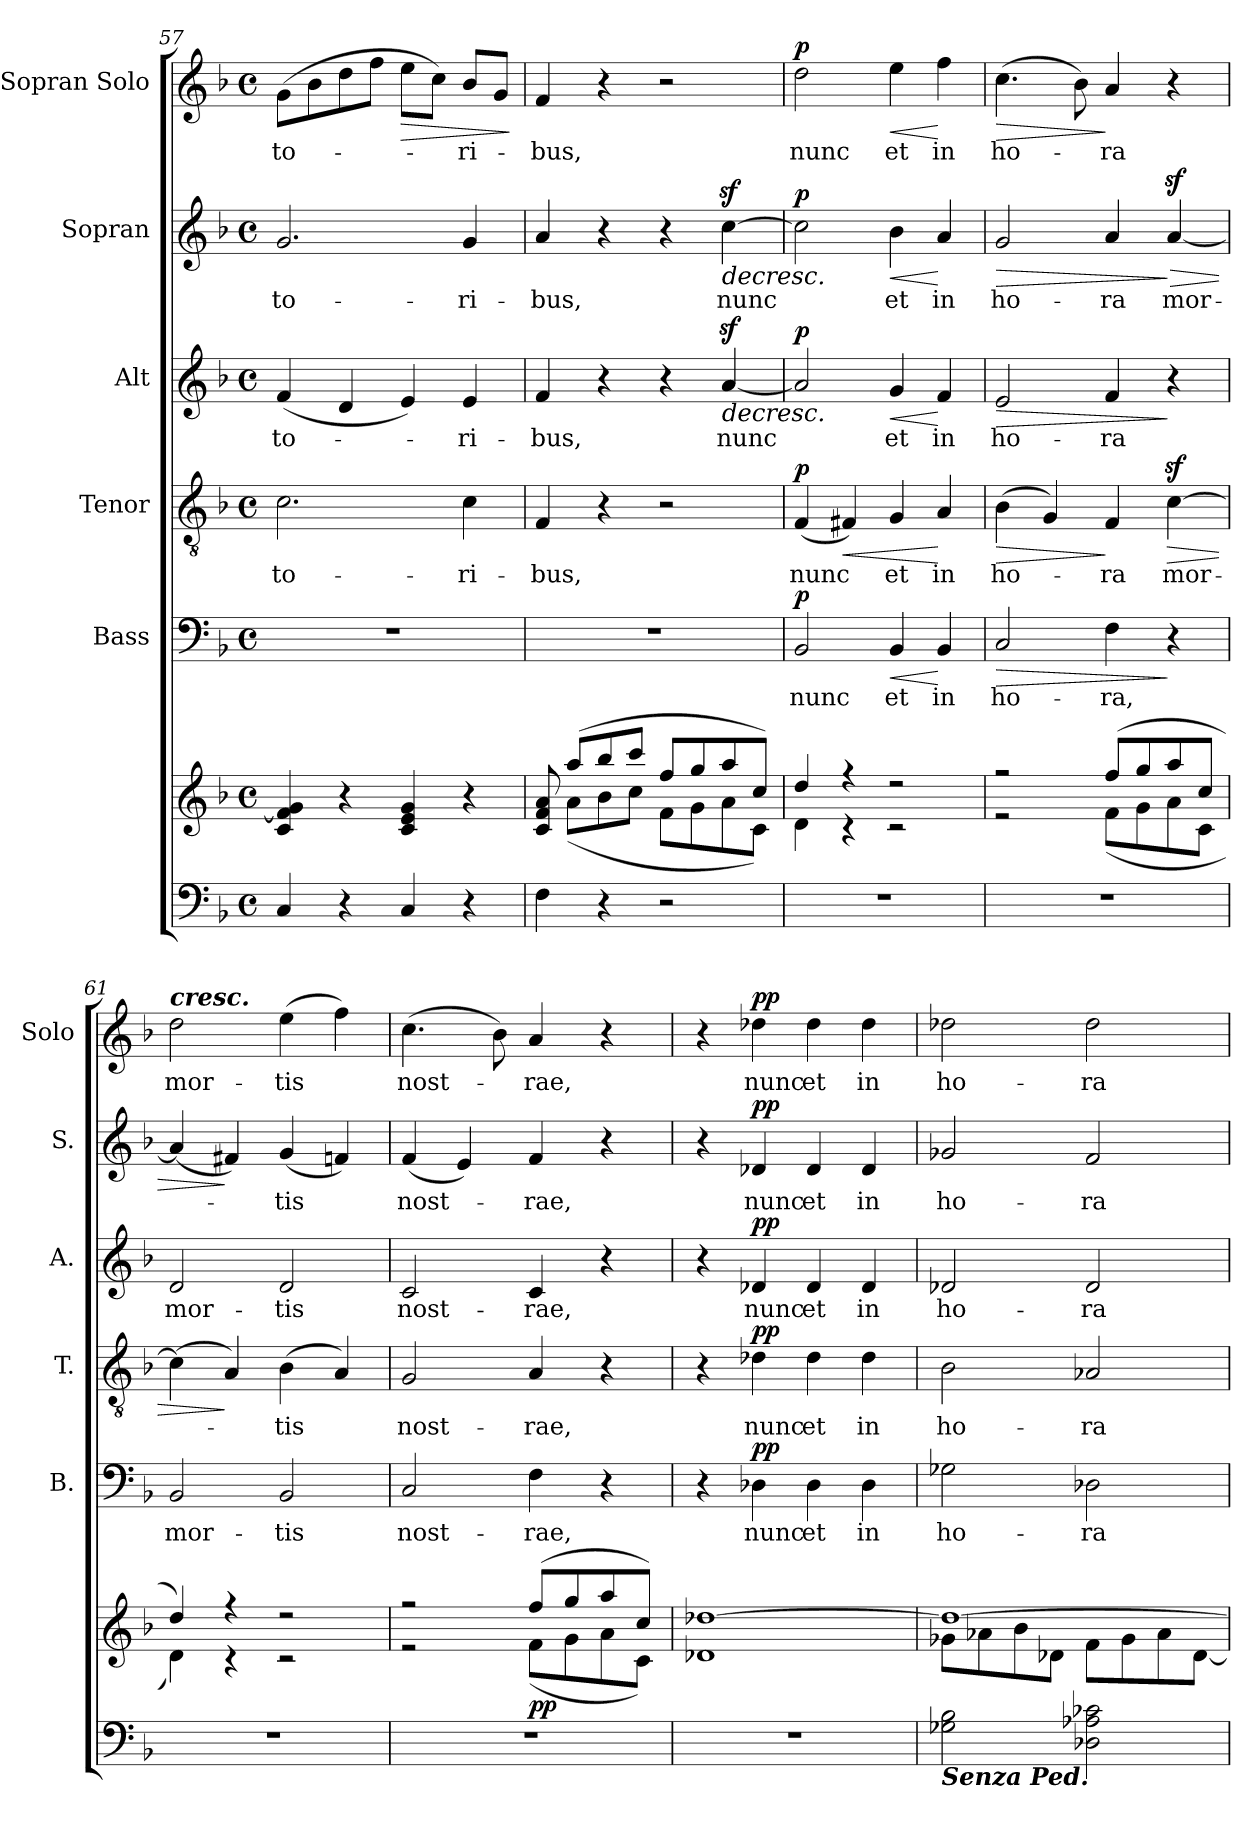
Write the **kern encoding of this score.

**kern	**kern	**dynam	**kern	**text	**dynam	**kern	**text	**dynam	**kern	**text	**dynam	**kern	**text	**dynam	**kern	**text	**dynam
*part6	*part6	*part6	*part5	*part5	*part5	*part4	*part4	*part4	*part3	*part3	*part3	*part2	*part2	*part2	*part1	*part1	*part1
*staff7	*staff6	*staff6/7	*staff5	*staff5	*staff5	*staff4	*staff4	*staff4	*staff3	*staff3	*staff3	*staff2	*staff2	*staff2	*staff1	*staff1	*staff1
*	*	*	*I"Bass	*	*	*I"Tenor	*	*	*I"Alt	*	*	*I"Sopran	*	*	*I"Sopran Solo	*	*
*	*	*	*I'B.	*	*	*I'T.	*	*	*I'A.	*	*	*I'S.	*	*	*I'Solo	*	*
*clefF4	*clefG2	*	*clefF4	*	*	*clefGv2	*	*	*clefG2	*	*	*clefG2	*	*	*clefG2	*	*
*k[b-]	*k[b-]	*	*k[b-]	*	*	*k[b-]	*	*	*k[b-]	*	*	*k[b-]	*	*	*k[b-]	*	*
*F:	*F:	*	*F:	*	*	*F:	*	*	*F:	*	*	*F:	*	*	*F:	*	*
*M4/4	*M4/4	*	*M4/4	*	*	*M4/4	*	*	*M4/4	*	*	*M4/4	*	*	*M4/4	*	*
*met(c)	*met(c)	*	*met(c)	*	*	*met(c)	*	*	*met(c)	*	*	*met(c)	*	*	*met(c)	*	*
=57	=57	=57	=57	=57	=57	=57	=57	=57	=57	=57	=57	=57	=57	=57	=57	=57	=57
!	!	!	!	!	!	!	!LO:LY:b	!	!	!LO:LY:b	!	!	!LO:LY:b	!	!	!LO:LY:b	!
4C/	4c/ 4f/] 4g/	.	1r	.	.	2.c\	-to-	.	(<4f/	-to-	.	2.g/	-to-	.	(>8g\L	-to-	.
.	.	.	.	.	.	.	.	.	.	.	.	.	.	.	8b-\	.	.
4r	4r	.	.	.	.	.	.	.	4d/	.	.	.	.	.	8dd\	.	.
.	.	.	.	.	.	.	.	.	.	.	.	.	.	.	8ff\J	.	.
!	!	!	!	!	!	!	!	!	!	!	!	!	!	!	!	!	!LO:HP:b
4C/	4c/ 4e/ 4g/	.	.	.	.	.	.	.	4e/)	.	.	.	.	.	8ee\L	.	>
.	.	.	.	.	.	.	.	.	.	.	.	.	.	.	8cc\J)	.	.
!	!	!	!	!	!	!	!LO:LY:b	!	!	!LO:LY:b	!	!	!LO:LY:b	!	!	!LO:LY:b	!
4r	4r	.	.	.	.	4c\	-ri-	.	4e/	-ri-	.	4g/	-ri-	.	8b-/L	-ri-	.
.	.	.	.	.	.	.	.	.	.	.	.	.	.	.	8g/J	.	.
.	.	.	.	.	.	.	.	.	.	.	.	.	.	.	.	.	]
=58	=58	=58	=58	=58	=58	=58	=58	=58	=58	=58	=58	=58	=58	=58	=58	=58	=58
*	*^	*	*	*	*	*	*	*	*	*	*	*	*	*	*	*	*
!	!	!	!	!	!	!	!	!LO:LY:b	!	!	!LO:LY:b	!	!	!LO:LY:b	!	!	!LO:LY:b	!
4F\	8c/ 8f/ 8a/	8ryy	.	1r	.	.	4F/	-bus,	.	4f/	-bus,	.	4a/	-bus,	.	4f/	-bus,	.
.	(>8aa/L	(<8a\L	.	.	.	.	.	.	.	.	.	.	.	.	.	.	.	.
4r	8bb-/	8b-\	.	.	.	.	4r	.	.	4r	.	.	4r	.	.	4r	.	.
.	8ccc/J	8cc\J	.	.	.	.	.	.	.	.	.	.	.	.	.	.	.	.
2r	8ff/L	8f\L	.	.	.	.	2r	.	.	4r	.	.	4r	.	.	2r	.	.
.	8gg/	8g\	.	.	.	.	.	.	.	.	.	.	.	.	.	.	.	.
!	!	!	!	!	!	!	!	!	!	!	!LO:LY:b	!LO:HP:b	!	!LO:LY:b	!LO:HP:b	!	!	!
.	8aa/	8a\	.	.	.	.	.	.	.	[4az>/	nunc	>	[4ccz>\	nunc	>	.	.	.
.	8cc/J)	8c\J)	.	.	.	.	.	.	.	.	.	.	.	.	.	.	.	.
=59	=59	=59	=59	=59	=59	=59	=59	=59	=59	=59	=59	=59	=59	=59	=59	=59	=59	=59
!	!	!	!	!	!LO:LY:b	!LO:DY:a	!	!LO:LY:b	!LO:DY:a	!	!	!LO:DY:a	!	!	!LO:DY:a	!	!LO:LY:b	!LO:DY:a
1r	4dd/	4d\	.	2BB-/	nunc	p	(<4F/	nunc	p	2a/]	.	p	2cc\]	.	p	2dd\	nunc	p
!	!	!	!	!	!	!	!	!	!LO:HP:b	!	!	!	!	!	!	!	!	!
.	4r	4r	.	.	.	.	4F#X/)	.	<	.	.	.	.	.	.	.	.	.
!	!	!	!	!	!LO:LY:b	!LO:HP:b	!	!LO:LY:b	!	!	!LO:LY:b	!LO:HP:n=1:b	!	!LO:LY:b	!LO:HP:n=1:b	!	!LO:LY:b	!LO:HP:b
.	2r	2r	.	4BB-/	et	<	4G/	et	.	4g/	et	] <	4b-\	et	] <	4ee\	et	<
!	!	!	!	!	!LO:LY:b	!	!	!LO:LY:b	!	!	!LO:LY:b	!	!	!LO:LY:b	!	!	!LO:LY:b	!
.	.	.	.	4BB-/	in	[	4A/	in	[	4f/	in	[	4a/	in	[	4ff\	in	[
!!LO:PB:g=z
=60	=60	=60	=60	=60	=60	=60	=60	=60	=60	=60	=60	=60	=60	=60	=60	=60	=60	=60
!	!	!	!	!	!LO:LY:b	!LO:HP:b	!	!LO:LY:b	!LO:HP:b	!	!LO:LY:b	!LO:HP:b	!	!LO:LY:b	!LO:HP:b	!	!LO:LY:b	!LO:HP:b
1r	2r	2r	.	2C/	ho-	>	(>4B-\	ho-	>	2e/	ho-	>	2g/	ho-	>	(>4.cc\	ho-	>
.	.	.	.	.	.	.	4G/)	.	.	.	.	.	.	.	.	.	.	.
.	.	.	.	.	.	.	.	.	.	.	.	.	.	.	.	8b-\)	.	.
!	!	!	!	!	!LO:LY:b	!	!	!LO:LY:b	!	!	!LO:LY:b	!	!	!LO:LY:b	!	!	!LO:LY:b	!
.	(>8ff/L	(<8f\L	.	4F\	-ra,	.	4F/	-ra	]	4f/	-ra	.	4a/	-ra	.	4a/	-ra	]
.	8gg/	8g\	.	.	.	.	.	.	.	.	.	.	.	.	.	.	.	.
!	!	!	!	!	!	!	!	!LO:LY:b	!LO:HP:b	!	!	!	!	!LO:LY:b	!LO:HP:n=1:b	!	!	!
.	8aa/	8a\	.	4r	.	]	[4cz>\	mor-	>	4r	.	]	[4az>/	mor-	] >	4r	.	.
.	8cc/J	8c\J	.	.	.	.	.	.	.	.	.	.	.	.	.	.	.	.
=61	=61	=61	=61	=61	=61	=61	=61	=61	=61	=61	=61	=61	=61	=61	=61	=61	=61	=61
!	!	!	!	!	!	!	!	!	!	!	!	!	!	!	!	!LO:TX:a:Bi:t=cresc.	!	!
!	!	!	!	!	!LO:LY:b	!	!	!	!	!	!LO:LY:b	!	!	!	!	!	!LO:LY:b	!
1r	4dd/)	4d\)	.	2BB-/	mor-	.	(>4c\]	.	.	2d/	mor-	.	(<4a/]	.	.	2dd\	mor-	.
.	4r	4r	.	.	.	.	4A/)	.	]	.	.	.	4f#X/)	.	]	.	.	.
!	!	!	!	!	!LO:LY:b	!	!	!LO:LY:b	!	!	!LO:LY:b	!	!	!LO:LY:b	!	!	!LO:LY:b	!
.	2r	2r	.	2BB-/	-tis	.	(>4B-\	-tis	.	2d/	-tis	.	(<4g/	-tis	.	(>4ee\	-tis	.
.	.	.	.	.	.	.	4A/)	.	.	.	.	.	4fn/)	.	.	4ff\)	.	.
=62	=62	=62	=62	=62	=62	=62	=62	=62	=62	=62	=62	=62	=62	=62	=62	=62	=62	=62
!	!	!	!	!	!LO:LY:b	!	!	!LO:LY:b	!	!	!LO:LY:b	!	!	!LO:LY:b	!	!	!LO:LY:b	!
1r	2r	2r	.	2C/	nost-	.	2G/	nost-	.	2c/	nost-	.	(<4f/	nost-	.	(>4.cc\	nost-	.
.	.	.	.	.	.	.	.	.	.	.	.	.	4e/)	.	.	.	.	.
.	.	.	.	.	.	.	.	.	.	.	.	.	.	.	.	8b-\)	.	.
!	!	!	!LO:DY:b	!	!LO:LY:b	!	!	!LO:LY:b	!	!	!LO:LY:b	!	!	!LO:LY:b	!	!	!LO:LY:b	!
.	(>8ff/L	(<8f\L	pp	4F\	-rae,	.	4A/	-rae,	.	4c/	-rae,	.	4f/	-rae,	.	4a/	-rae,	.
.	8gg/	8g\	.	.	.	.	.	.	.	.	.	.	.	.	.	.	.	.
.	8aa/	8a\	.	4r	.	.	4r	.	.	4r	.	.	4r	.	.	4r	.	.
.	8cc/J)	8c\J)	.	.	.	.	.	.	.	.	.	.	.	.	.	.	.	.
=63	=63	=63	=63	=63	=63	=63	=63	=63	=63	=63	=63	=63	=63	=63	=63	=63	=63	=63
1r	[>1dd-X	1d-X	.	4r	.	.	4r	.	.	4r	.	.	4r	.	.	4r	.	.
!	!	!	!	!	!LO:LY:b	!LO:DY:a	!	!LO:LY:b	!LO:DY:a	!	!LO:LY:b	!LO:DY:a	!	!LO:LY:b	!LO:DY:a	!	!LO:LY:b	!LO:DY:a
.	.	.	.	4D-X\	nunc	pp	4d-X\	nunc	pp	4d-X/	nunc	pp	4d-X/	nunc	pp	4dd-X\	nunc	pp
!	!	!	!	!	!LO:LY:b	!	!	!LO:LY:b	!	!	!LO:LY:b	!	!	!LO:LY:b	!	!	!LO:LY:b	!
.	.	.	.	4D-\	et	.	4d-\	et	.	4d-/	et	.	4d-/	et	.	4dd-\	et	.
!	!	!	!	!	!LO:LY:b	!	!	!LO:LY:b	!	!	!LO:LY:b	!	!	!LO:LY:b	!	!	!LO:LY:b	!
.	.	.	.	4D-\	in	.	4d-\	in	.	4d-/	in	.	4d-/	in	.	4dd-\	in	.
=64	=64	=64	=64	=64	=64	=64	=64	=64	=64	=64	=64	=64	=64	=64	=64	=64	=64	=64
!LO:TX:b:Bi:t=Senza Ped.	!	!	!	!	!	!	!	!	!	!	!	!	!	!	!	!	!	!
!	!	!	!	!	!LO:LY:b	!	!	!LO:LY:b	!	!	!LO:LY:b	!	!	!LO:LY:b	!	!	!LO:LY:b	!
2G-X\ 2B-\	1dd-_	8g-X\L	.	2G-X\	ho-	.	2B-\	ho-	.	2d-X/	ho-	.	2g-X/	ho-	.	2dd-X\	ho-	.
.	.	8a-X\	.	.	.	.	.	.	.	.	.	.	.	.	.	.	.	.
.	.	8b-\	.	.	.	.	.	.	.	.	.	.	.	.	.	.	.	.
.	.	8d-X\J	.	.	.	.	.	.	.	.	.	.	.	.	.	.	.	.
!	!	!	!	!	!LO:LY:b	!	!	!LO:LY:b	!	!	!LO:LY:b	!	!	!LO:LY:b	!	!	!LO:LY:b	!
2D-X\ 2A-X\ 2c-X\	.	8f\L	.	2D-X\	-ra	.	2A-X/	-ra	.	2d-/	-ra	.	2f/	-ra	.	2dd-\	-ra	.
.	.	8g-\	.	.	.	.	.	.	.	.	.	.	.	.	.	.	.	.
.	.	8a-\	.	.	.	.	.	.	.	.	.	.	.	.	.	.	.	.
.	.	[<8d-\J	.	.	.	.	.	.	.	.	.	.	.	.	.	.	.	.
*	*v	*v	*	*	*	*	*	*	*	*	*	*	*	*	*	*	*	*
=	=	=	=	=	=	=	=	=	=	=	=	=	=	=	=	=	=
*-	*-	*-	*-	*-	*-	*-	*-	*-	*-	*-	*-	*-	*-	*-	*-	*-	*-
